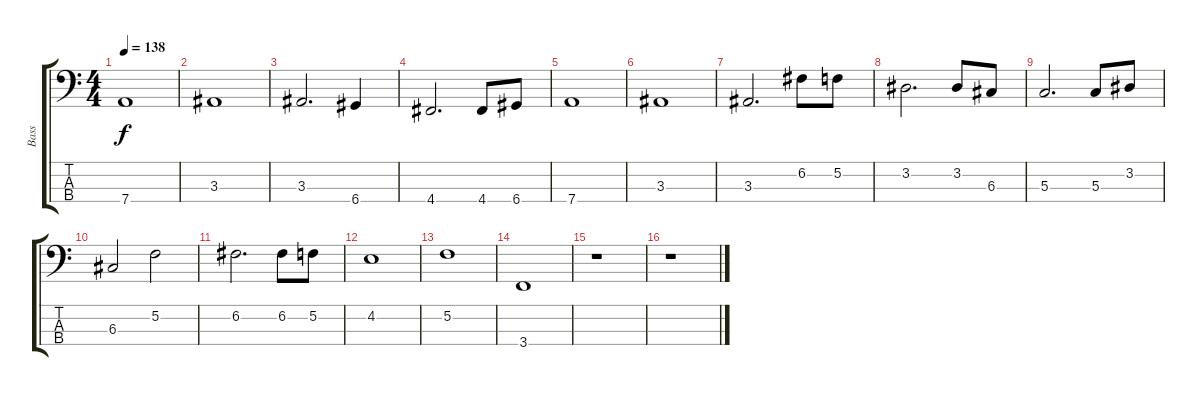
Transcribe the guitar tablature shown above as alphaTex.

\track ("Bass" "Bass") {instrument electricbassfinger}
\staff {score tabs}
\tuning (F2 C2 G1 D1) {hide}
\ts (4 4)
\tempo 138
\clef f4
\ks c
7.4.1{dy f} |
3.3.1 |
3.3.2{d} 6.4.4 |
4.4.2{d} 4.4.8 6.4.8 |
7.4.1 |
3.3.1 |
3.3.2{d} 6.2.8 5.2.8 |
3.2.2{d} 3.2.8 6.3.8 |
5.3.2{d} 5.3.8 3.2.8 |
6.3.2 5.2.2 |
6.2.2{d} 6.2.8 5.2.8 |
4.2.1 |
5.2.1 |
3.4.1 |
r.1 |
r.1
